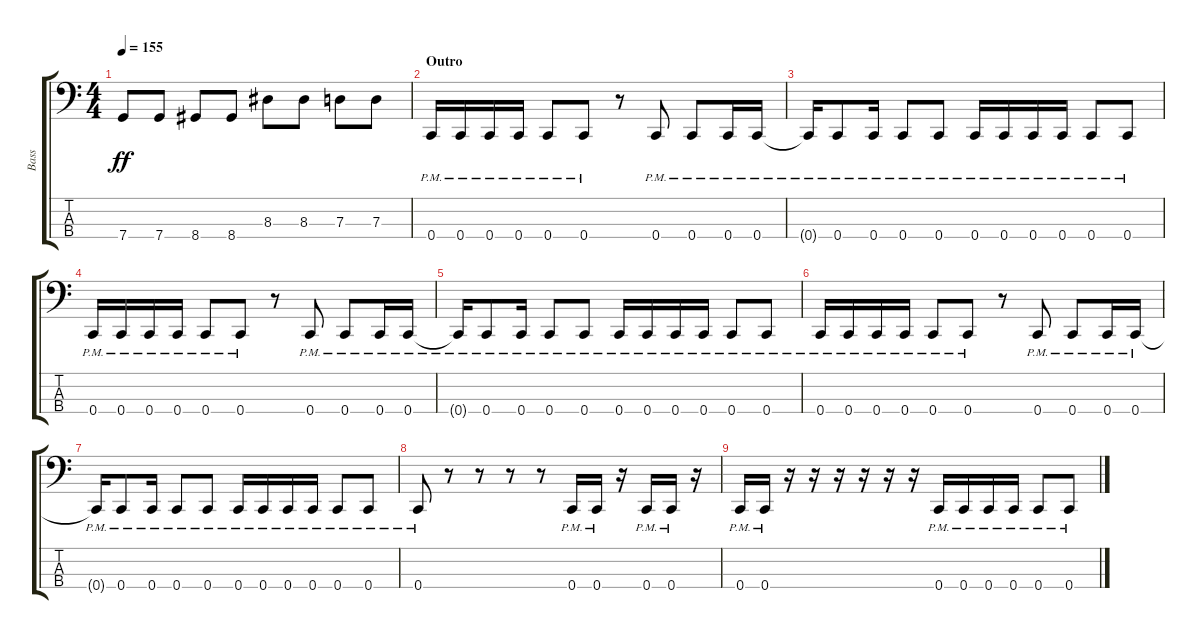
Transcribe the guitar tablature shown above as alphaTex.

\track ("Bass" "Bass") {instrument electricbassfinger}
\staff {score tabs}
\tuning (F2 C2 G1 C1) {hide}
\ts (4 4)
\tempo 155
\clef f4
\ks c
7.4.8{dy ff} 7.4.8 8.4.8 8.4.8 8.3.8 8.3.8 7.3.8 7.3.8 |
\section ("" "Outro")
0.4{pm}.16 0.4{pm}.16 0.4{pm}.16 0.4{pm}.16 0.4{pm}.8 0.4{pm}.8 r.8 0.4{pm}.8 0.4{pm}.8 0.4{pm}.16 0.4{pm}.16 |
0.4{pm t}.16 0.4{pm}.8 0.4{pm}.16 0.4{pm}.8 0.4{pm}.8 0.4{pm}.16 0.4{pm}.16 0.4{pm}.16 0.4{pm}.16 0.4{pm}.8 0.4{pm}.8 |
0.4{pm}.16 0.4{pm}.16 0.4{pm}.16 0.4{pm}.16 0.4{pm}.8 0.4{pm}.8 r.8 0.4{pm}.8 0.4{pm}.8 0.4{pm}.16 0.4{pm}.16 |
0.4{pm t}.16 0.4{pm}.8 0.4{pm}.16 0.4{pm}.8 0.4{pm}.8 0.4{pm}.16 0.4{pm}.16 0.4{pm}.16 0.4{pm}.16 0.4{pm}.8 0.4{pm}.8 |
0.4{pm}.16 0.4{pm}.16 0.4{pm}.16 0.4{pm}.16 0.4{pm}.8 0.4{pm}.8 r.8 0.4{pm}.8 0.4{pm}.8 0.4{pm}.16 0.4{pm}.16 |
0.4{pm t}.16 0.4{pm}.8 0.4{pm}.16 0.4{pm}.8 0.4{pm}.8 0.4{pm}.16 0.4{pm}.16 0.4{pm}.16 0.4{pm}.16 0.4{pm}.8 0.4{pm}.8 |
0.4{pm}.8 r.8 r.8 r.8 r.8 0.4{pm}.16 0.4{pm}.16 r.16 0.4{pm}.16 0.4{pm}.16 r.16 |
0.4{pm}.16 0.4{pm}.16 r.16 r.16 r.16 r.16 r.16 r.16 0.4{pm}.16 0.4{pm}.16 0.4{pm}.16 0.4{pm}.16 0.4{pm}.8 0.4{pm}.8
